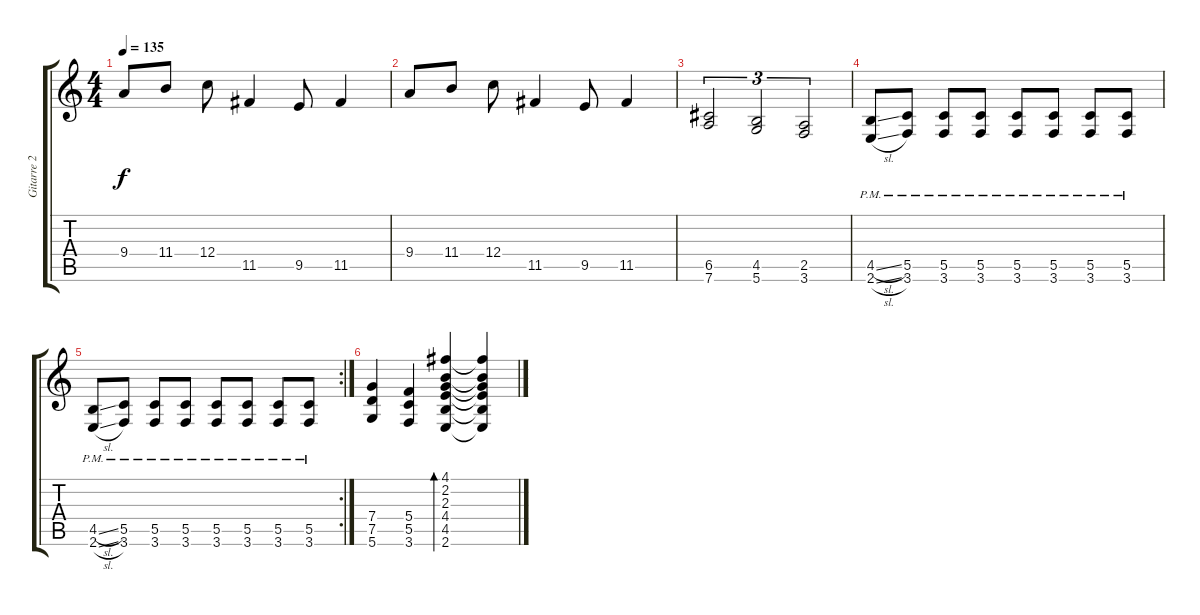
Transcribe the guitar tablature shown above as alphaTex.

\track ("Gitarre 2" "Gitarre 2") {instrument electricguitarjazz}
\staff {score tabs}
\tuning (D4 A3 F3 C3 G2 D2) {hide}
\ts (4 4)
\tempo 135
\clef g2
\ks c
9.4.8{dy f} 11.4.8 12.4.8 11.5.4 9.5.8 11.5.4 |
9.4.8 11.4.8 12.4.8 11.5.4 9.5.8 11.5.4 |
(6.5 7.6).2{tu (3 2)} (4.5 5.6).2{tu (3 2)} (2.5 3.6).2{tu (3 2)} |
(4.5{sl pm} 2.6{sl pm}).8 (5.5{pm} 3.6{pm}).8 (5.5{pm} 3.6{pm}).8 (5.5{pm} 3.6{pm}).8 (5.5{pm} 3.6{pm}).8 (5.5{pm} 3.6{pm}).8 (5.5{pm} 3.6{pm}).8 (5.5{pm} 3.6{pm}).8 |
\rc 2
(4.5{sl pm} 2.6{sl pm}).8 (5.5{pm} 3.6{pm}).8 (5.5{pm} 3.6{pm}).8 (5.5{pm} 3.6{pm}).8 (5.5{pm} 3.6{pm}).8 (5.5{pm} 3.6{pm}).8 (5.5{pm} 3.6{pm}).8 (5.5{pm} 3.6{pm}).8 |
(7.4 7.5 5.6).4 (5.4 5.5 3.6).4 (4.1 2.2 2.3 4.4 4.5 2.6).4{bd 480} (4.1{t} 2.2{t} 2.3{t} 4.4{t} 4.5{t} 2.6{t}).4
